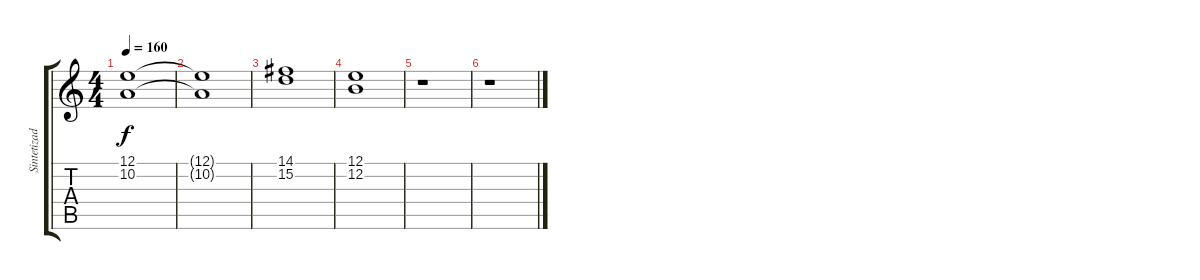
\track ("Sintetizador1" "Sintetizad") {instrument stringensemble1}
\staff {score tabs}
\tuning (E4 B3 G3 D3 A2 E2) {hide}
\ts (4 4)
\tempo 160
\clef g2
\ks c
(12.1 10.2).1{dy f volume 8} |
(12.1{t} 10.2{t}).1 |
(14.1 15.2).1{volume 8} |
(12.1 12.2).1{volume 4} |
r.1 |
r.1
